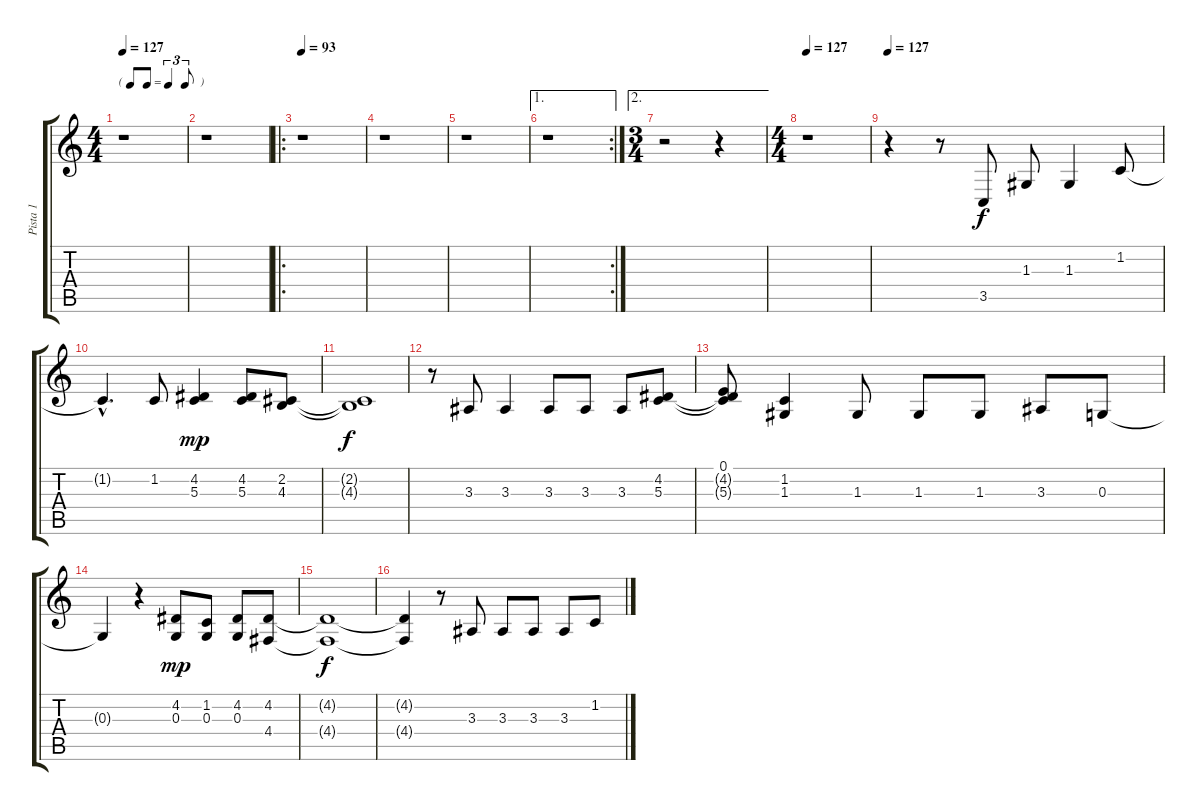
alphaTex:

\track ("Pista 1" "Pista 1") {instrument tangoaccordion}
\staff {score tabs}
\tuning (E4 B3 G3 D3 A2 E2) {hide}
\ts (4 4)
\tf triplet8th
\tempo 127
\tempo 93
\tempo 127
\clef g2
\ks c
r.1{dy f instrument tangoaccordion} |
r.1 |
\ro
\tempo 93
r.1 |
r.1 |
r.1 |
\ae 1
\rc 2
r.1 |
\ae 2
\ts (3 4)
r.2 r.4 |
\ts (4 4)
\tempo 127
r.1 |
\tempo 127
r.4 r.8 3.5.8 1.3.8 1.3.4 1.2.8 |
1.2{hac t}.4{d} 1.2.8 (4.2 5.3).4{dy mp} (4.2 5.3).8 (2.2 4.3).8 |
(2.2{t} 4.3{t}).1{dy f} |
r.8 3.3.8 3.3.4 3.3.8 3.3.8 3.3.8 (4.2 5.3).8 |
(0.1 4.2{t} 5.3{t}).8 (1.2 1.3).4 1.3.8 1.3.8 1.3.8 3.3.8 0.3.8 |
0.3{t}.4 r.4 (4.2 0.3).8{dy mp} (1.2 0.3).8 (4.2 0.3).8 (4.2 4.4).8 |
(4.2{t} 4.4{t}).1{dy f} |
(4.2{t} 4.4{t}).4 r.8 3.3.8 3.3.8 3.3.8 3.3.8 1.2.8
